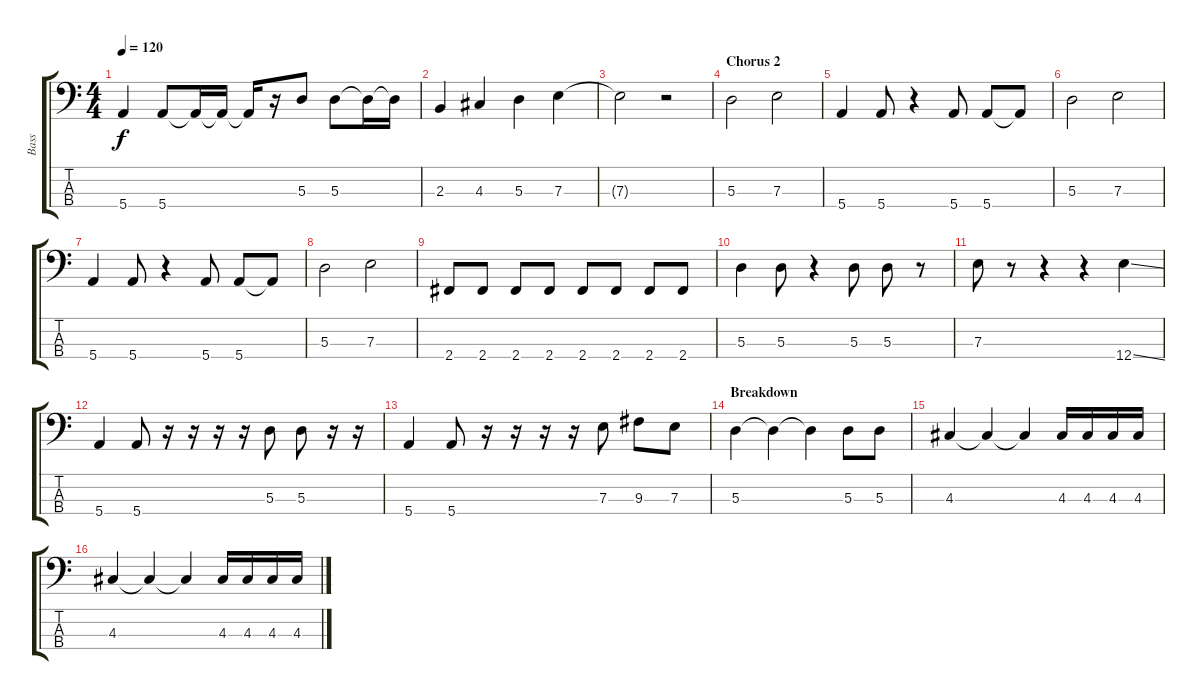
\track ("Bass" "Bass") {instrument electricbasspick}
\staff {score tabs}
\tuning (G2 D2 A1 E1) {hide}
\ts (4 4)
\tempo 120
\clef f4
\ks c
5.4.4{dy f} 5.4.8 5.4{t}.16 5.4{t}.16 5.4{t}.16 r.16 5.3.8 5.3.8 5.3{t}.16 5.3{t}.16 |
2.3.4 4.3.4 5.3.4 7.3.4 |
7.3{t}.2 r.2 |
\section ("" "Chorus 2")
5.3.2 7.3.2 |
5.4.4 5.4.8 r.4 5.4.8 5.4.8 5.4{t}.8 |
5.3.2 7.3.2 |
5.4.4 5.4.8 r.4 5.4.8 5.4.8 5.4{t}.8 |
5.3.2 7.3.2 |
2.4.8 2.4.8 2.4.8 2.4.8 2.4.8 2.4.8 2.4.8 2.4.8 |
5.3.4 5.3.8 r.4 5.3.8 5.3.8 r.8 |
7.3.8 r.8 r.4 r.4 12.4{ss}.4 |
5.4.4 5.4.8 r.16 r.16 r.16 r.16 5.3.8 5.3.8 r.16 r.16 |
5.4.4 5.4.8 r.16 r.16 r.16 r.16 7.3.8 9.3.8 7.3.8 |
\section ("" "Breakdown")
5.3.4 5.3{t}.4 5.3{t}.4 5.3.8 5.3.8 |
4.3.4 4.3{t}.4 4.3{t}.4 4.3.16 4.3.16 4.3.16 4.3.16 |
4.3.4 4.3{t}.4 4.3{t}.4 4.3.16 4.3.16 4.3.16 4.3.16
